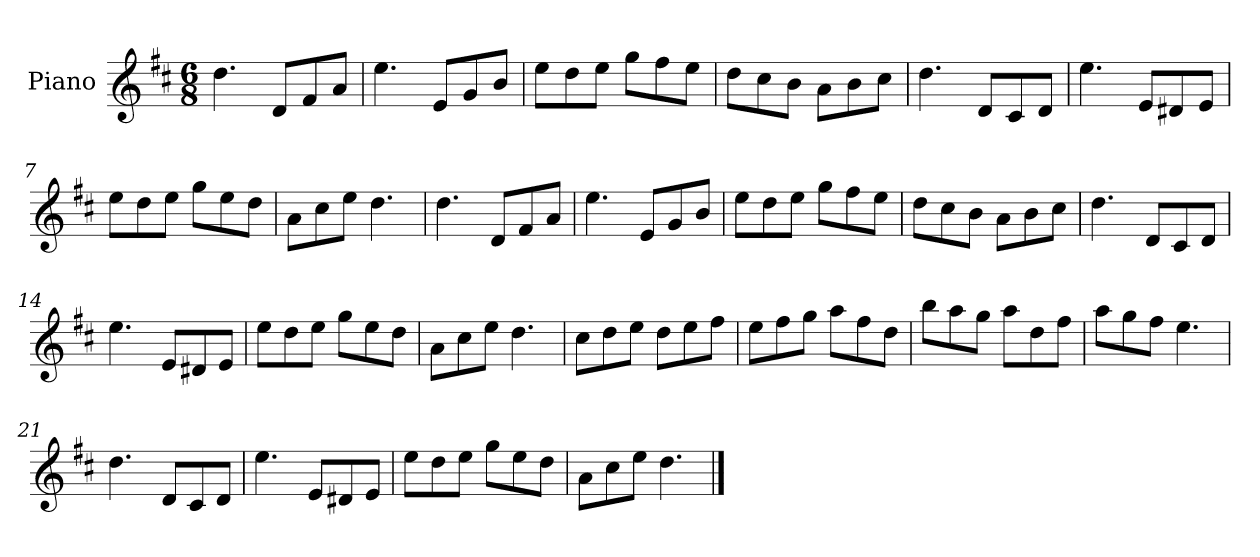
**kern
*part1
*staff1
*I"Piano
*I'Pno
*clefG2
*k[f#c#]
*M6/8
=1
4.dd\
8d/L
8f#/
8a/J
=2
4.ee\
8e/L
8g/
8b/J
=3
8ee\L
8dd\
8ee\J
8gg\L
8ff#\
8ee\J
=4
8dd\L
8cc#\
8b\J
8a\L
8b\
8cc#\J
=5
4.dd\
8d/L
8c#/
8d/J
=6
4.ee\
8e/L
8d#X/
8e/J
=7
8ee\L
8dd\
8ee\J
8gg\L
8ee\
8dd\J
=8
8a\L
8cc#\
8ee\J
4.dd\
=9
4.dd\
8d/L
8f#/
8a/J
=10
4.ee\
8e/L
8g/
8b/J
=11
8ee\L
8dd\
8ee\J
8gg\L
8ff#\
8ee\J
=12
8dd\L
8cc#\
8b\J
8a\L
8b\
8cc#\J
=13
4.dd\
8d/L
8c#/
8d/J
=14
4.ee\
8e/L
8d#X/
8e/J
=15
8ee\L
8dd\
8ee\J
8gg\L
8ee\
8dd\J
=16
8a\L
8cc#\
8ee\J
4.dd\
=17
8cc#\L
8dd\
8ee\J
8dd\L
8ee\
8ff#\J
=18
8ee\L
8ff#\
8gg\J
8aa\L
8ff#\
8dd\J
=19
8bb\L
8aa\
8gg\J
8aa\L
8dd\
8ff#\J
=20
8aa\L
8gg\
8ff#\J
4.ee\
=21
4.dd\
8d/L
8c#/
8d/J
=22
4.ee\
8e/L
8d#X/
8e/J
=23
8ee\L
8dd\
8ee\J
8gg\L
8ee\
8dd\J
=24
8a\L
8cc#\
8ee\J
4.dd\
==
*-
